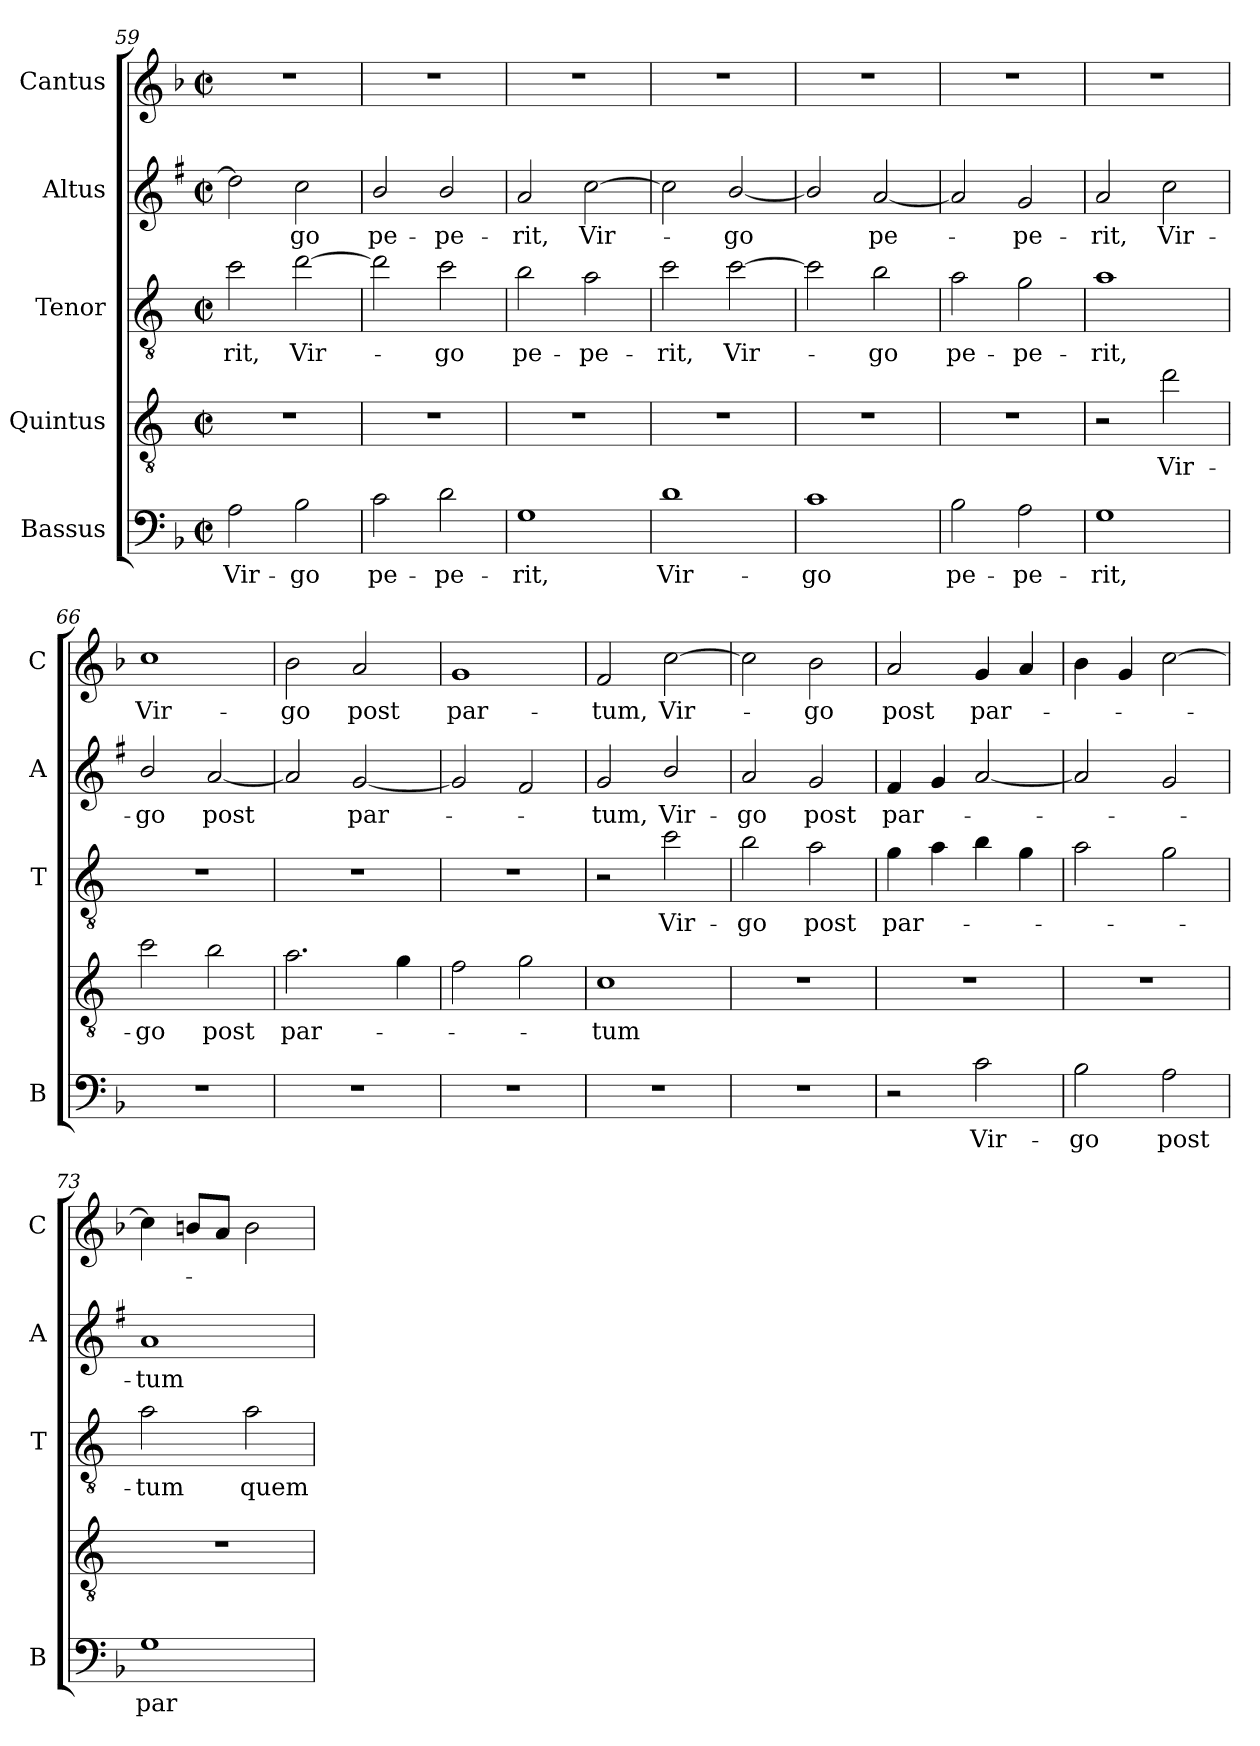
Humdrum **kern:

**kern	**text	**kern	**text	**kern	**text	**kern	**text	**kern	**text
*part5	*part5	*part4	*part4	*part3	*part3	*part2	*part2	*part1	*part1
*staff5	*staff5	*staff4	*staff4	*staff3	*staff3	*staff2	*staff2	*staff1	*staff1
*I"Bassus	*	*I"Quintus	*	*I"Tenor	*	*I"Altus	*	*I"Cantus	*
*I'B	*	*	*	*I'T	*	*I'A	*	*I'C	*
*clefF4	*	*clefGv2	*	*clefGv2	*	*clefG2	*	*clefG2	*
*	*	*ITrd4c7	*	*ITrd4c7	*	*ITrd1c2	*	*	*
*k[b-]	*	*k[b-]	*	*k[b-]	*	*k[b-]	*	*k[b-]	*
*F:	*	*F:	*	*F:	*	*F:	*	*F:	*
*M2/2	*	*M2/2	*	*M2/2	*	*M2/2	*	*M2/2	*
*met(c|)	*	*met(c|)	*	*met(c|)	*	*met(c|)	*	*met(c|)	*
=59	=59	=59	=59	=59	=59	=59	=59	=59	=59
!	!LO:LY:b	!	!	!	!LO:LY:b	!	!	!	!
2A\	Vir-	1r	.	2f\	-rit,	2cc\]	.	1r	.
!	!LO:LY:b	!	!	!	!LO:LY:b	!	!LO:LY:b	!	!
2B-\	-go	.	.	[2g\	Vir-	2b-\	-go	.	.
=60	=60	=60	=60	=60	=60	=60	=60	=60	=60
!	!LO:LY:b	!	!	!	!	!	!LO:LY:b	!	!
2c\	pe-	1r	.	2g\]	.	2a/	pe-	1r	.
!	!LO:LY:b	!	!	!	!LO:LY:b	!	!LO:LY:b	!	!
2d\	-pe-	.	.	2f\	-go	2a/	-pe-	.	.
=61	=61	=61	=61	=61	=61	=61	=61	=61	=61
!	!LO:LY:b	!	!	!	!LO:LY:b	!	!LO:LY:b	!	!
1G	-rit,	1r	.	2e\	pe-	2g/	-rit,	1r	.
!	!	!	!	!	!LO:LY:b	!	!LO:LY:b	!	!
.	.	.	.	2d\	-pe-	[2b-\	Vir-	.	.
=62	=62	=62	=62	=62	=62	=62	=62	=62	=62
!	!LO:LY:b	!	!	!	!LO:LY:b	!	!	!	!
1d	Vir-	1r	.	2f\	-rit,	2b-\]	.	1r	.
!	!	!	!	!	!LO:LY:b	!	!LO:LY:b	!	!
.	.	.	.	[2f\	Vir-	[2a/	-go	.	.
=63	=63	=63	=63	=63	=63	=63	=63	=63	=63
!	!LO:LY:b	!	!	!	!	!	!	!	!
1c	-go	1r	.	2f\]	.	2a/]	.	1r	.
!	!	!	!	!	!LO:LY:b	!	!LO:LY:b	!	!
.	.	.	.	2e\	-go	[2g/	pe-	.	.
=64	=64	=64	=64	=64	=64	=64	=64	=64	=64
!	!LO:LY:b	!	!	!	!LO:LY:b	!	!	!	!
2B-\	pe-	1r	.	2d\	pe-	2g/]	.	1r	.
!	!LO:LY:b	!	!	!	!LO:LY:b	!	!LO:LY:b	!	!
2A\	-pe-	.	.	2c\	-pe-	2f/	-pe-	.	.
!!LO:LB:g=z
=65	=65	=65	=65	=65	=65	=65	=65	=65	=65
!	!LO:LY:b	!	!	!	!LO:LY:b	!	!LO:LY:b	!	!
1G	-rit,	2r	.	1d	-rit,	2g/	-rit,	1r	.
!	!	!	!LO:LY:b	!	!	!	!LO:LY:b	!	!
.	.	2g\	Vir-	.	.	2b-\	Vir-	.	.
=66	=66	=66	=66	=66	=66	=66	=66	=66	=66
!	!	!	!LO:LY:b	!	!	!	!LO:LY:b	!	!LO:LY:b
1r	.	2f\	-go	1r	.	2a/	-go	1cc	Vir-
!	!	!	!LO:LY:b	!	!	!	!LO:LY:b	!	!
.	.	2e\	post	.	.	[2g/	post	.	.
=67	=67	=67	=67	=67	=67	=67	=67	=67	=67
!	!	!	!LO:LY:b	!	!	!	!	!	!LO:LY:b
1r	.	2.d\	par-	1r	.	2g/]	.	2b-\	-go
!	!	!	!	!	!	!	!LO:LY:b	!	!LO:LY:b
.	.	.	.	.	.	[2f/	par-	2a/	post
.	.	4c\	.	.	.	.	.	.	.
=68	=68	=68	=68	=68	=68	=68	=68	=68	=68
!	!	!	!	!	!	!	!	!	!LO:LY:b
1r	.	2B-\	.	1r	.	2f/]	.	1g	par-
.	.	2c\	.	.	.	2e/	.	.	.
=69	=69	=69	=69	=69	=69	=69	=69	=69	=69
!	!	!	!LO:LY:b	!	!	!	!LO:LY:b	!	!LO:LY:b
1r	.	1F	-tum	2r	.	2f/	-tum,	2f/	-tum,
!	!	!	!	!	!LO:LY:b	!	!LO:LY:b	!	!LO:LY:b
.	.	.	.	2f\	Vir-	2a/	Vir-	[2cc\	Vir-
=70	=70	=70	=70	=70	=70	=70	=70	=70	=70
!	!	!	!	!	!LO:LY:b	!	!LO:LY:b	!	!
1r	.	1r	.	2e\	-go	2g/	-go	2cc\]	.
!	!	!	!	!	!LO:LY:b	!	!LO:LY:b	!	!LO:LY:b
.	.	.	.	2d\	post	2f/	post	2b-\	-go
=71	=71	=71	=71	=71	=71	=71	=71	=71	=71
!	!	!	!	!	!LO:LY:b	!	!LO:LY:b	!	!LO:LY:b
2r	.	1r	.	4c\	par-	4e/	par-	2a/	post
.	.	.	.	4d\	.	4f/	.	.	.
!	!LO:LY:b	!	!	!	!	!	!	!	!LO:LY:b
2c\	Vir-	.	.	4e\	.	[2g/	.	4g/	par-
.	.	.	.	4c\	.	.	.	4a/	.
=72	=72	=72	=72	=72	=72	=72	=72	=72	=72
!	!LO:LY:b	!	!	!	!	!	!	!	!
2B-\	-go	1r	.	2d\	.	2g/]	.	4b-\	.
.	.	.	.	.	.	.	.	4g/	.
!	!LO:LY:b	!	!	!	!	!	!	!	!
2A\	post	.	.	2c\	.	2f/	.	[2cc\	.
!!LO:PB:g=z
=73	=73	=73	=73	=73	=73	=73	=73	=73	=73
!	!LO:LY:b	!	!	!	!LO:LY:b	!	!LO:LY:b	!	!
1G	par-	1r	.	2d\	-tum	1g	-tum	4cc\]	.
.	.	.	.	.	.	.	.	8bn/L	.
.	.	.	.	.	.	.	.	8a/J	.
!	!	!	!	!	!LO:LY:b	!	!	!	!
.	.	.	.	2d\	quem	.	.	2b\	.
=	=	=	=	=	=	=	=	=	=
*-	*-	*-	*-	*-	*-	*-	*-	*-	*-
